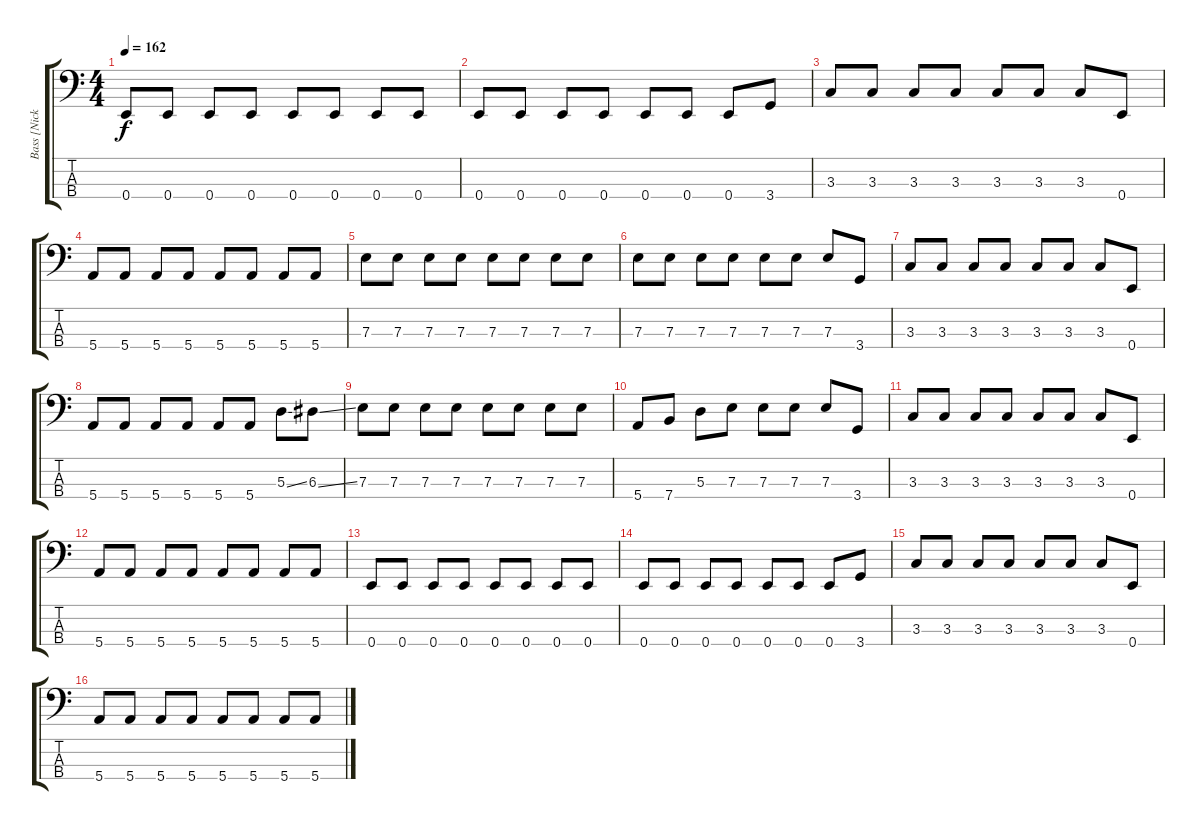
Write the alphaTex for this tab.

\track ("Bass [Nick Oliveri]" "Bass [Nick") {instrument electricbasspick bank 255}
\staff {score tabs}
\tuning (G2 D2 A1 E1) {hide}
\ts (4 4)
\tempo 162
\clef f4
\ks c
0.4.8{dy f} 0.4.8 0.4.8 0.4.8 0.4.8 0.4.8 0.4.8 0.4.8 |
0.4.8 0.4.8 0.4.8 0.4.8 0.4.8 0.4.8 0.4.8 3.4.8 |
3.3.8 3.3.8 3.3.8 3.3.8 3.3.8 3.3.8 3.3.8 0.4.8 |
5.4.8 5.4.8 5.4.8 5.4.8 5.4.8 5.4.8 5.4.8 5.4.8 |
7.3.8 7.3.8 7.3.8 7.3.8 7.3.8 7.3.8 7.3.8 7.3.8 |
7.3.8 7.3.8 7.3.8 7.3.8 7.3.8 7.3.8 7.3.8 3.4.8 |
3.3.8 3.3.8 3.3.8 3.3.8 3.3.8 3.3.8 3.3.8 0.4.8 |
5.4.8 5.4.8 5.4.8 5.4.8 5.4.8 5.4.8 5.3{ss}.8 6.3{ss}.8 |
7.3.8 7.3.8 7.3.8 7.3.8 7.3.8 7.3.8 7.3.8 7.3.8 |
5.4.8 7.4.8 5.3.8 7.3.8 7.3.8 7.3.8 7.3.8 3.4.8 |
3.3.8 3.3.8 3.3.8 3.3.8 3.3.8 3.3.8 3.3.8 0.4.8 |
5.4.8 5.4.8 5.4.8 5.4.8 5.4.8 5.4.8 5.4.8 5.4.8 |
0.4.8 0.4.8 0.4.8 0.4.8 0.4.8 0.4.8 0.4.8 0.4.8 |
0.4.8 0.4.8 0.4.8 0.4.8 0.4.8 0.4.8 0.4.8 3.4.8 |
3.3.8 3.3.8 3.3.8 3.3.8 3.3.8 3.3.8 3.3.8 0.4.8 |
5.4.8 5.4.8 5.4.8 5.4.8 5.4.8 5.4.8 5.4.8 5.4.8
